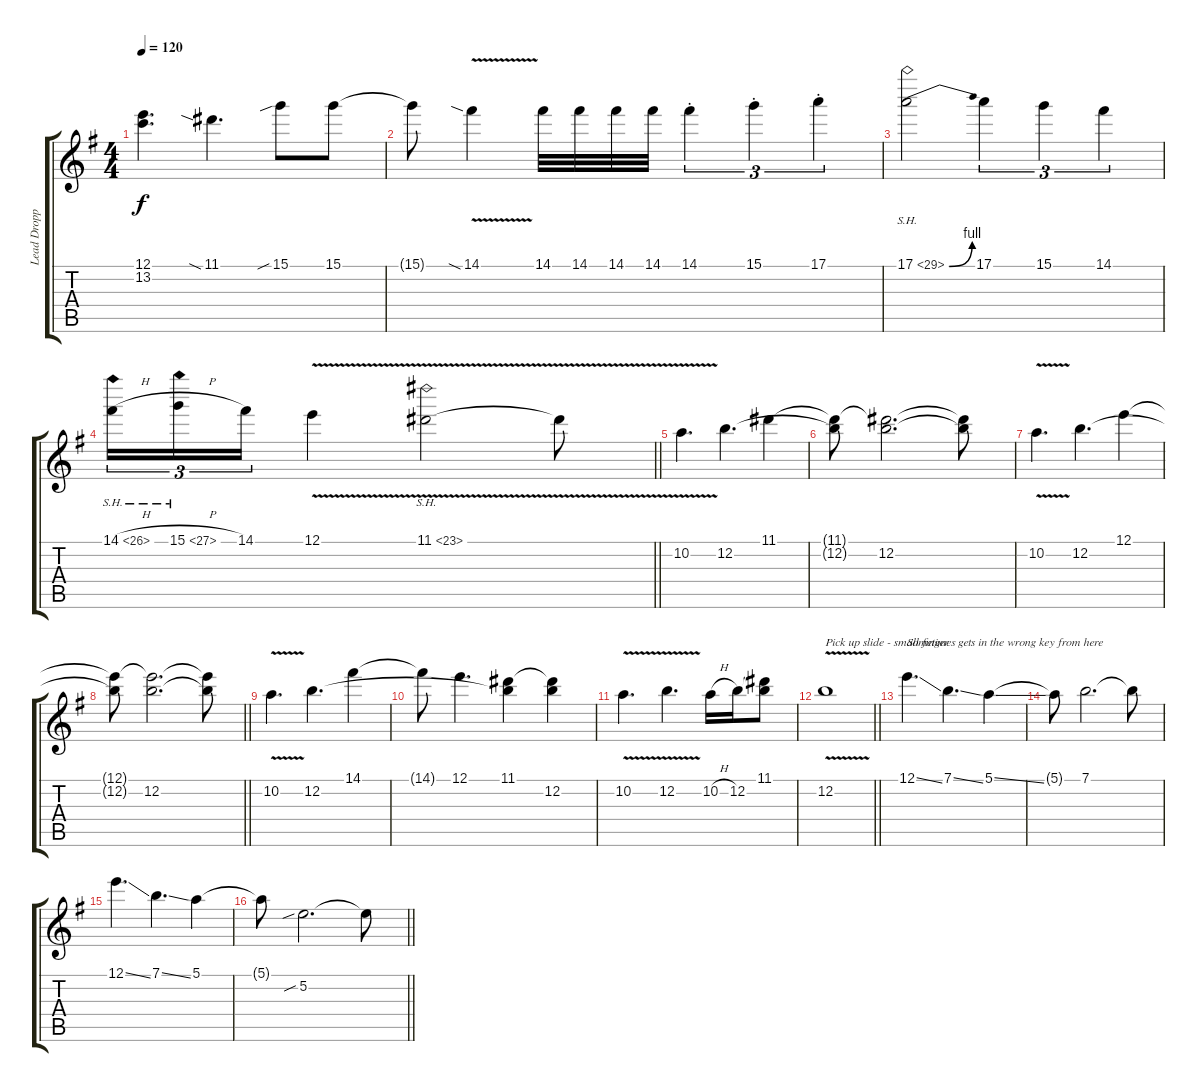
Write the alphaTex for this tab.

\track ("Lead Dropped D " "Lead Dropp") {instrument distortionguitar}
\staff {score tabs}
\tuning (E4 B3 G3 D3 A2 D2) {hide}
\ts (4 4)
\tempo 120
\clef g2
\ks eminor
(12.1 13.2{t}).4{d dy f} 11.1{sia}.4{d} 15.1{sib}.8 15.1.8 |
15.1{t}.8 14.1{v sia}.4 14.1.32 14.1.32 14.1.32 14.1.32 14.1{st}.4{tu (3 2)} 15.1{st}.4{tu (3 2)} 17.1{st}.4{tu (3 2)} |
17.1{be (bend 0 0 60 4) sh 12}.2 17.1.4{tu (3 2)} 15.1.4{tu (3 2)} 14.1.4{tu (3 2)} |
\barLineRight lightlight
14.1{sh 12 h}.16{tu (3 2)} 15.1{sh 12 h}.16{tu (3 2)} 14.1.16{tu (3 2)} 12.1{v}.4 11.1{sh 12 v}.2 11.1{t}.8 |
\section ("" "")
10.2{v}.4{d instrument overdrivenguitar} 12.2.4{d} 11.1.4 |
(11.1{t} 12.2{t}).8 (11.1{t} 12.2).2{d} (11.1{t} 12.2{t}).8 |
10.2{v}.4{d} 12.2.4{d} 12.1.4 |
\barLineRight lightlight
(12.1{t} 12.2{t}).8 (12.1{t} 12.2).2{d} (12.1{t} 12.2{t}).8 |
10.2{v}.4{d} 12.2.4{d} 14.1.4 |
14.1{t}.8 12.1.4{d} (11.1 12.2{t}).4 (11.1{t} 12.2).4 |
10.2{v}.4{d} 12.2{v}.4{d} 10.2{h}.16 12.2.16 (11.1 12.2{t}).8 |
\barLineRight lightlight
12.2{v}.1{txt "Pick up slide - small finger"} |
12.1{ss}.4{d txt "Sometimes gets in the wrong key from here"} 7.1{ss}.4{d} 5.1{ss}.4 |
5.1{t}.8 7.1.2{d} 7.1{t}.8 |
12.1{ss}.4{d} 7.1{ss}.4{d} 5.1.4 |
\barLineRight lightlight
5.1{t}.8 5.2{sib}.2{d} 5.2{t}.8
